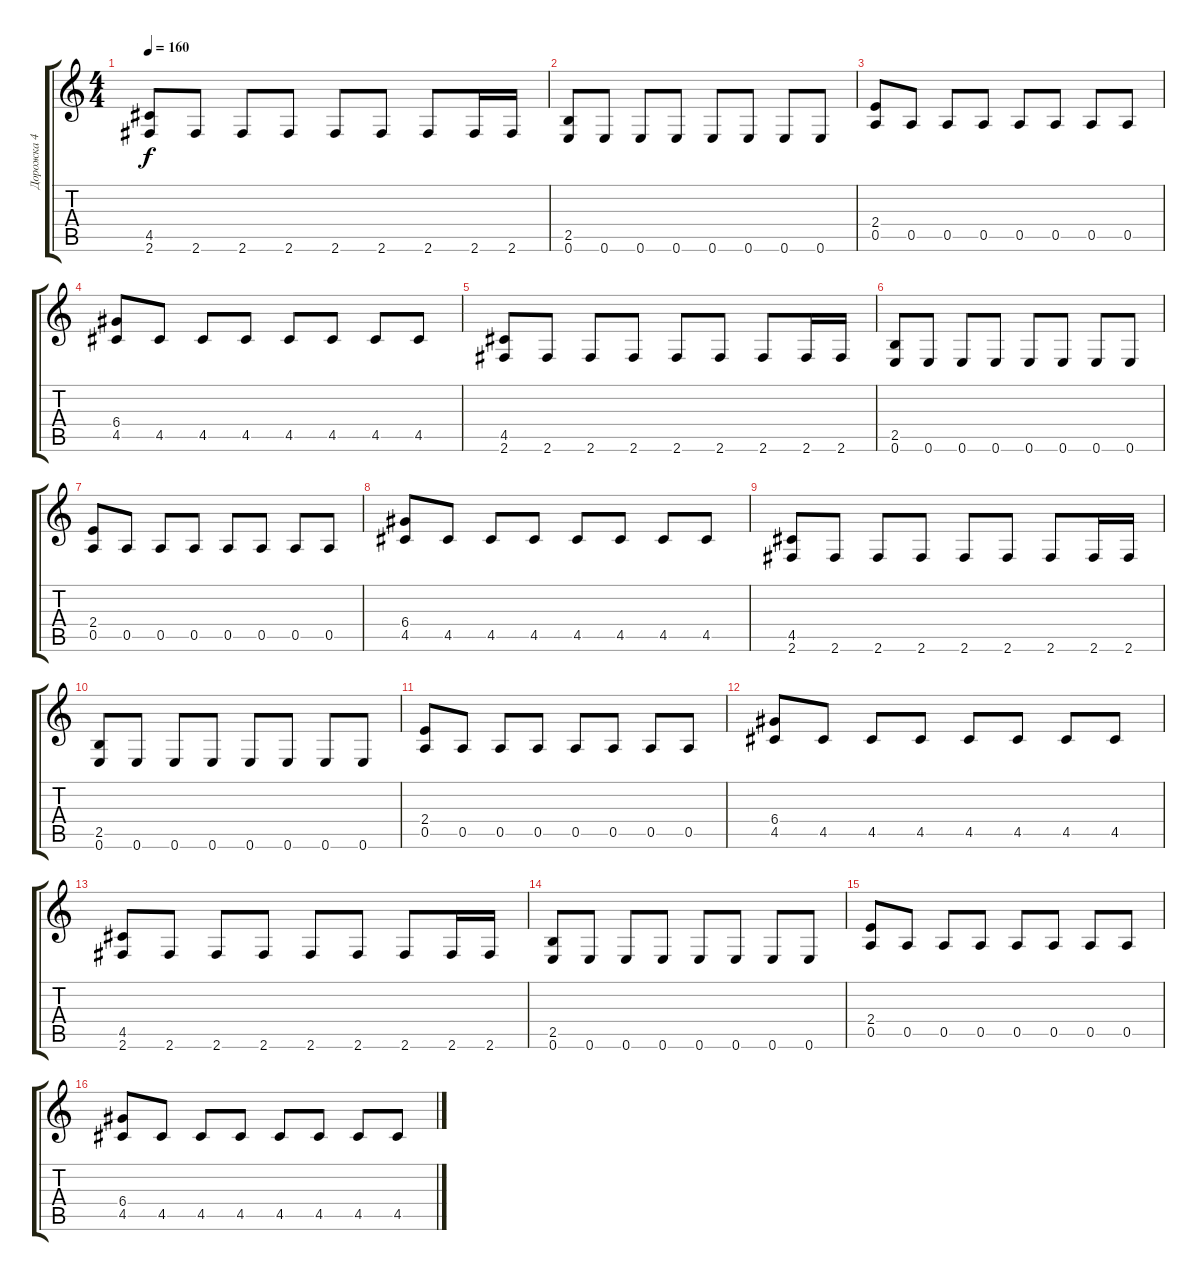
\track ("Дорожка 4" "Дорожка 4") {instrument overdrivenguitar}
\staff {score tabs}
\tuning (E4 B3 G3 D3 A2 E2) {hide}
\ts (4 4)
\tempo 160
\clef g2
\ks c
(4.5 2.6).8{dy f} 2.6.8 2.6.8 2.6.8 2.6.8 2.6.8 2.6.8 2.6.16 2.6.16 |
(2.5 0.6).8 0.6.8 0.6.8 0.6.8 0.6.8 0.6.8 0.6.8 0.6.8 |
(2.4 0.5).8 0.5.8 0.5.8 0.5.8 0.5.8 0.5.8 0.5.8 0.5.8 |
(6.4 4.5).8 4.5.8 4.5.8 4.5.8 4.5.8 4.5.8 4.5.8 4.5.8 |
(4.5 2.6).8 2.6.8 2.6.8 2.6.8 2.6.8 2.6.8 2.6.8 2.6.16 2.6.16 |
(2.5 0.6).8 0.6.8 0.6.8 0.6.8 0.6.8 0.6.8 0.6.8 0.6.8 |
(2.4 0.5).8 0.5.8 0.5.8 0.5.8 0.5.8 0.5.8 0.5.8 0.5.8 |
(6.4 4.5).8 4.5.8 4.5.8 4.5.8 4.5.8 4.5.8 4.5.8 4.5.8 |
(4.5 2.6).8 2.6.8 2.6.8 2.6.8 2.6.8 2.6.8 2.6.8 2.6.16 2.6.16 |
(2.5 0.6).8 0.6.8 0.6.8 0.6.8 0.6.8 0.6.8 0.6.8 0.6.8 |
(2.4 0.5).8 0.5.8 0.5.8 0.5.8 0.5.8 0.5.8 0.5.8 0.5.8 |
(6.4 4.5).8 4.5.8 4.5.8 4.5.8 4.5.8 4.5.8 4.5.8 4.5.8 |
(4.5 2.6).8 2.6.8 2.6.8 2.6.8 2.6.8 2.6.8 2.6.8 2.6.16 2.6.16 |
(2.5 0.6).8 0.6.8 0.6.8 0.6.8 0.6.8 0.6.8 0.6.8 0.6.8 |
(2.4 0.5).8 0.5.8 0.5.8 0.5.8 0.5.8 0.5.8 0.5.8 0.5.8 |
(6.4 4.5).8 4.5.8 4.5.8 4.5.8 4.5.8 4.5.8 4.5.8 4.5.8
